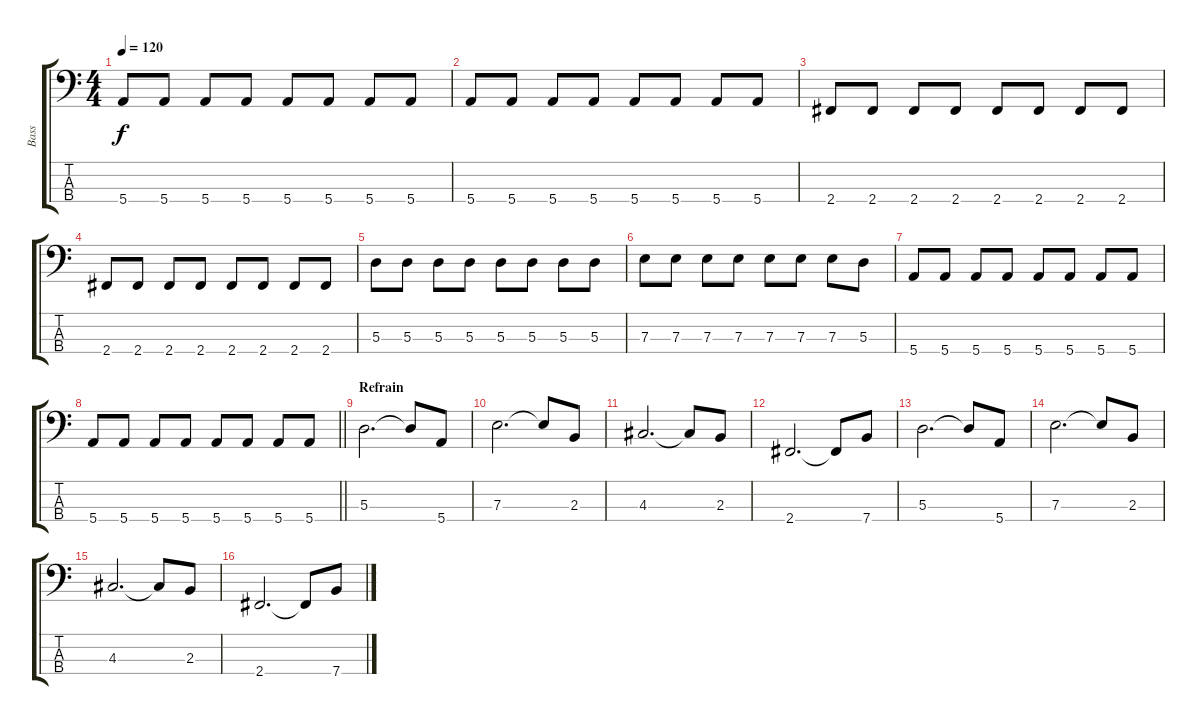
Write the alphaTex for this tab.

\track ("Bass" "Bass") {instrument electricbassfinger}
\staff {score tabs}
\tuning (G2 D2 A1 E1) {hide}
\ts (4 4)
\tempo 120
\clef f4
\ks c
5.4.8{dy f} 5.4.8 5.4.8 5.4.8 5.4.8 5.4.8 5.4.8 5.4.8 |
5.4.8 5.4.8 5.4.8 5.4.8 5.4.8 5.4.8 5.4.8 5.4.8 |
2.4.8 2.4.8 2.4.8 2.4.8 2.4.8 2.4.8 2.4.8 2.4.8 |
2.4.8 2.4.8 2.4.8 2.4.8 2.4.8 2.4.8 2.4.8 2.4.8 |
5.3.8 5.3.8 5.3.8 5.3.8 5.3.8 5.3.8 5.3.8 5.3.8 |
7.3.8 7.3.8 7.3.8 7.3.8 7.3.8 7.3.8 7.3.8 5.3.8 |
5.4.8 5.4.8 5.4.8 5.4.8 5.4.8 5.4.8 5.4.8 5.4.8 |
\barLineRight lightlight
5.4.8 5.4.8 5.4.8 5.4.8 5.4.8 5.4.8 5.4.8 5.4.8 |
\section ("" "Refrain")
5.3.2{d} 5.3{t}.8 5.4.8 |
7.3.2{d} 7.3{t}.8 2.3.8 |
4.3.2{d} 4.3{t}.8 2.3.8 |
2.4.2{d} 2.4{t}.8 7.4.8 |
5.3.2{d} 5.3{t}.8 5.4.8 |
7.3.2{d} 7.3{t}.8 2.3.8 |
4.3.2{d} 4.3{t}.8 2.3.8 |
2.4.2{d} 2.4{t}.8 7.4.8
